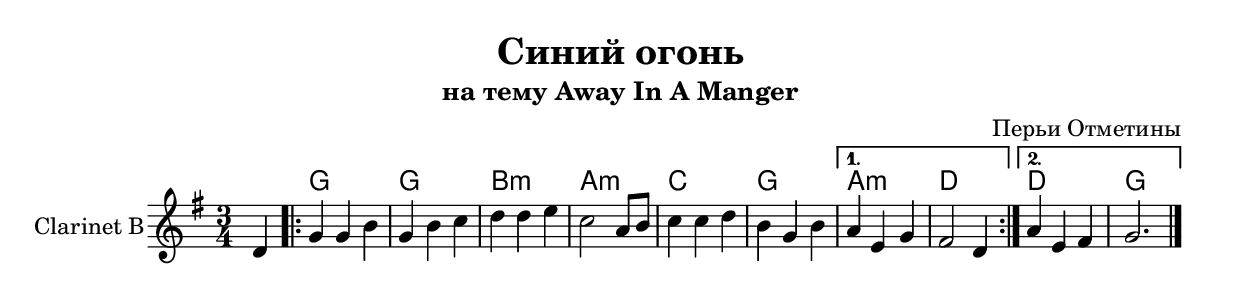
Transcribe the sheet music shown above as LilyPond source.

\version "2.14.2"

\header{
  title="Синий огонь"
  composer="Перьи Отметины"
  subtitle = "на тему Away In A Manger"
}
Harmony = \chordmode {
  \partial 4{s4}
  f2. f2. a2.:m g2.:m
  bes2. f2. 
  g2.:m c2.
  c2. f2.
}

Tune = {
  \time 3/4 \key f \major
  \partial 4{c'4|}
  \repeat volta 2{
    \relative c'{f4 f a | f a bes | c c d | bes2 g8 a | bes4 bes c | a f a |}
  }  
  \alternative{
    \relative c''{g4 d f | e2 c4 |}
    \relative c''{g4 d e | f2. \bar"|."}
  }
}

<<
  \new ChordNames{\transpose bes c'{
    \Harmony
  }}
  \new Staff{
    \set Staff.instrumentName="Clarinet B"
    \clef treble
    \transpose bes c'{
      \Tune
    }
  }
>>
